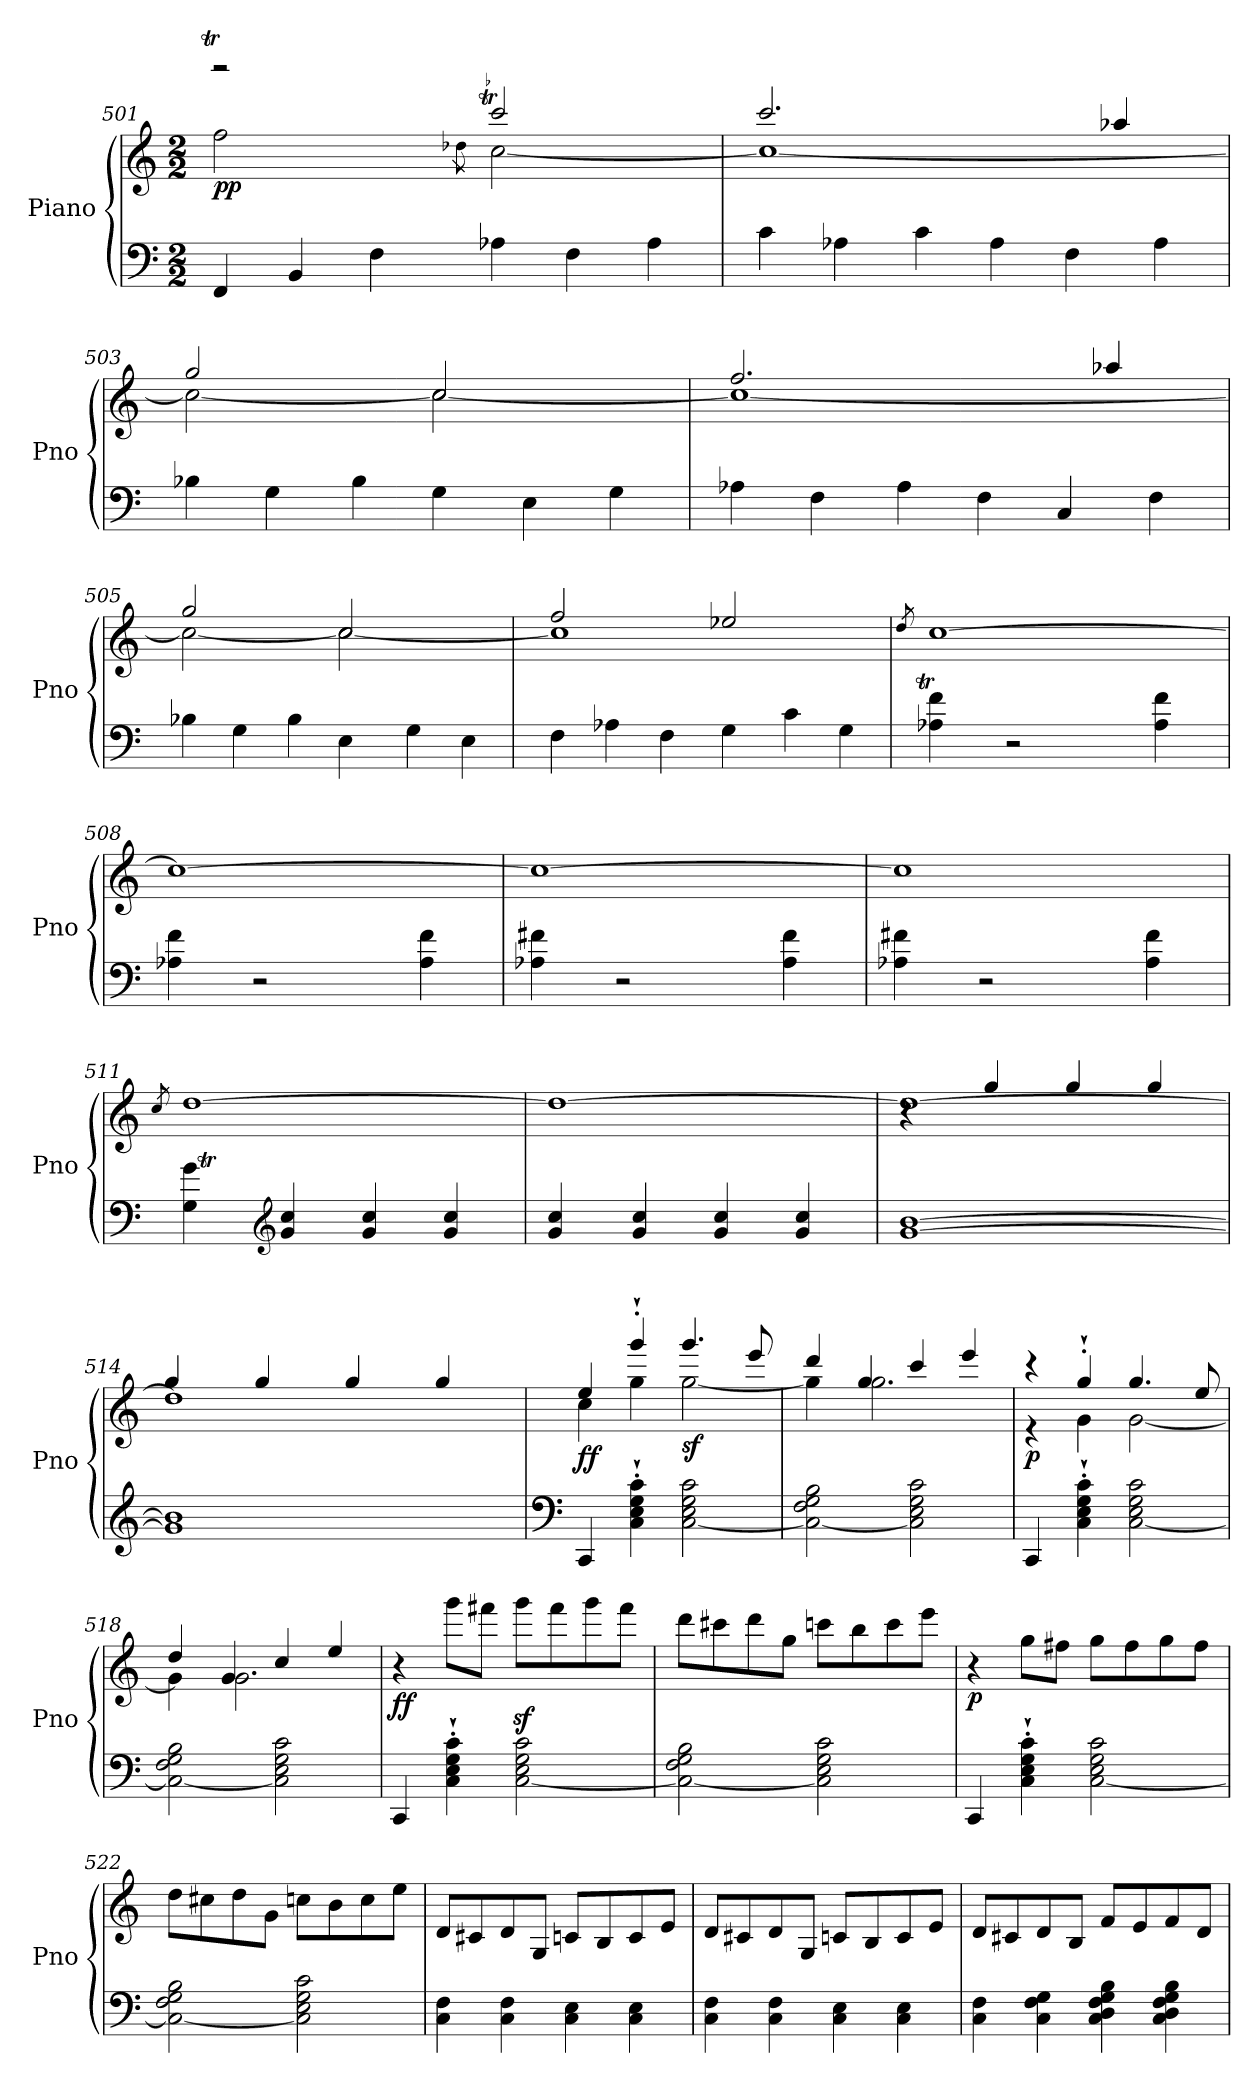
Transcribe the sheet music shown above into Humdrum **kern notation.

**kern	**kern	**dynam
*part1	*part1	*part1
*staff2	*staff1	*staff1/2
*I"Piano	*	*
*I'Pno	*	*
*clefF4	*clefG2	*
*k[]	*k[]	*
*M2/2	*M2/2	*
*Xtuplet	*	*
=501	=501	=501
*	*^	*
*	*	*^	*
!	!	!	!	!LO:DY:b
6FF/	2rdddd	2ff\	16ggTLLyy	pp
.	.	.	16ffyy	.
.	.	.	16ggyy	.
6BB/	.	.	.	.
.	.	.	16ffJJyy	.
.	.	.	16ggLLyy	.
.	.	.	16ffyy	.
6F\	.	.	.	.
.	.	.	16ggTTTyy	.
.	.	.	16ffJJyy	.
.	.	8qdd-X\	.	.
6A-X\	2ccc/	[2cc\	16dd-TLLyy	.
.	.	.	16ccyy	.
.	.	.	16dd-yy	.
6F\	.	.	.	.
.	.	.	16ccJJyy	.
.	.	.	16dd-LLyy	.
.	.	.	16ccyy	.
6A-\	.	.	.	.
.	.	.	16dd-yy	.
.	.	.	16ccJJyy	.
!!LO:LB:g=z	!!	!!
=502	=502	=502	=502	=502
6c\	2.ccc/	1cc_	16dd-XLLyy	.
.	.	.	16ccyy	.
.	.	.	16dd-yy	.
6A-X\	.	.	.	.
.	.	.	16ccJJyy	.
.	.	.	16dd-LLyy	.
.	.	.	16ccyy	.
6c\	.	.	.	.
.	.	.	16dd-yy	.
.	.	.	16ccJJyy	.
6A-\	.	.	16dd-LLyy	.
.	.	.	16ccyy	.
.	.	.	16dd-yy	.
6F\	.	.	.	.
.	.	.	16ccJJyy	.
.	4aa-X/	.	16dd-LLyy	.
.	.	.	16ccyy	.
6A-\	.	.	.	.
.	.	.	16dd-yy	.
.	.	.	16ccJJyy	.
=503	=503	=503	=503	=503
6B-X\	2gg/	2cc\_	16dd-XLLyy	.
.	.	.	16ccyy	.
.	.	.	16dd-yy	.
6G\	.	.	.	.
.	.	.	16ccJJyy	.
.	.	.	16dd-LLyy	.
.	.	.	16ccyy	.
6B-\	.	.	.	.
.	.	.	16dd-yy	.
.	.	.	16ccJJyy	.
6G\	2cc/	2cc\_	16dd-LLyy	.
.	.	.	16ccyy	.
.	.	.	16dd-yy	.
6E\	.	.	.	.
.	.	.	16ccJJyy	.
.	.	.	16dd-LLyy	.
.	.	.	16ccyy	.
6G\	.	.	.	.
.	.	.	16dd-yy	.
.	.	.	16ccJJyy	.
!!LO:PB:g=z	!!	!!
=504	=504	=504	=504	=504
6A-X\	2.ff/	1cc_	16dd-XLLyy	.
.	.	.	16ccyy	.
.	.	.	16dd-yy	.
6F\	.	.	.	.
.	.	.	16ccJJyy	.
.	.	.	16dd-LLyy	.
.	.	.	16ccyy	.
6A-\	.	.	.	.
.	.	.	16dd-yy	.
.	.	.	16ccJJyy	.
6F\	.	.	16dd-LLyy	.
.	.	.	16ccyy	.
.	.	.	16dd-yy	.
6C/	.	.	.	.
.	.	.	16ccJJyy	.
.	4aa-X/	.	16dd-LLyy	.
.	.	.	16ccyy	.
6F\	.	.	.	.
.	.	.	16dd-yy	.
.	.	.	16ccJJyy	.
=505	=505	=505	=505	=505
6B-X\	2gg/	2cc\_	16dd-XLLyy	.
.	.	.	16ccyy	.
.	.	.	16dd-yy	.
6G\	.	.	.	.
.	.	.	16ccJJyy	.
.	.	.	16dd-LLyy	.
.	.	.	16ccyy	.
6B-\	.	.	.	.
.	.	.	16dd-yy	.
.	.	.	16ccJJyy	.
6E\	2cc/	2cc\_	16dd-LLyy	.
.	.	.	16ccyy	.
.	.	.	16dd-yy	.
6G\	.	.	.	.
.	.	.	16ccJJyy	.
.	.	.	16dd-LLyy	.
.	.	.	16ccyy	.
6E\	.	.	.	.
.	.	.	16dd-yy	.
.	.	.	16ccJJyy	.
!!LO:LB:g=z	!!	!!
=506	=506	=506	=506	=506
6F\	2ff/	1cc]	16dd-XLLyy	.
.	.	.	16ccyy	.
.	.	.	16dd-yy	.
6A-X\	.	.	.	.
.	.	.	16ccJJyy	.
.	.	.	16dd-LLyy	.
.	.	.	16ccyy	.
6F\	.	.	.	.
.	.	.	16dd-yy	.
.	.	.	16ccJJyy	.
6G\	2ee-X/	.	16dd-LLyy	.
.	.	.	16ccyy	.
.	.	.	16dd-yy	.
6c\	.	.	.	.
.	.	.	16ccJJyy	.
.	.	.	16dd-LLyy	.
.	.	.	16ccyy	.
6G\	.	.	.	.
.	.	.	16dd-TTTyy	.
.	.	.	16ccJJyy	.
*	*v	*v	*v	*
=507	=507	=507
.	8qdd/	.
*	*^	*
4A-X\ 4f\	[1cc	16ddTLLyy	.
.	.	16ccyy	.
.	.	16ddyy	.
.	.	16ccJJyy	.
2r	.	16ddLLyy	.
.	.	16ccyy	.
.	.	16ddyy	.
.	.	16ccJJyy	.
.	.	16ddLLyy	.
.	.	16ccyy	.
.	.	16ddyy	.
.	.	16ccJJyy	.
4A-\ 4f\	.	16ddLLyy	.
.	.	16ccyy	.
.	.	16ddyy	.
.	.	16ccJJyy	.
!!LO:LB:g=z	!!
=508	=508	=508	=508
4A-X\ 4f\	1cc_	16ddLLyy	.
.	.	16ccyy	.
.	.	16ddyy	.
.	.	16ccJJyy	.
2r	.	16ddLLyy	.
.	.	16ccyy	.
.	.	16ddyy	.
.	.	16ccJJyy	.
.	.	16ddLLyy	.
.	.	16ccyy	.
.	.	16ddyy	.
.	.	16ccJJyy	.
4A-\ 4f\	.	16ddLLyy	.
.	.	16ccyy	.
.	.	16ddyy	.
.	.	16ccJJyy	.
=509	=509	=509	=509
4A-X\ 4f#X\	1cc_	16ddLLyy	.
.	.	16ccyy	.
.	.	16ddyy	.
.	.	16ccJJyy	.
2r	.	16ddLLyy	.
.	.	16ccyy	.
.	.	16ddyy	.
.	.	16ccJJyy	.
.	.	16ddLLyy	.
.	.	16ccyy	.
.	.	16ddyy	.
.	.	16ccJJyy	.
4A-\ 4f#\	.	16ddLLyy	.
.	.	16ccyy	.
.	.	16ddyy	.
.	.	16ccJJyy	.
!!LO:LB:g=z	!!
=510	=510	=510	=510
4A-X\ 4f#X\	1cc]	16ccLLyy	.
.	.	16ddyy	.
.	.	16ccyy	.
.	.	16ddJJyy	.
2r	.	16ccLLyy	.
.	.	16ddyy	.
.	.	16ccyy	.
.	.	16ddJJyy	.
.	.	16ccLLyy	.
.	.	16ddyy	.
.	.	16ccyy	.
.	.	16ddJJyy	.
4A-\ 4f#\	.	16ccLLyy	.
.	.	16ddyy	.
.	.	16ccTTTyy	.
.	.	16ddJJyy	.
=511	=511	=511	=511
.	8qcc/	.	.
4G\ 4g\	[1dd	16ccnTLLyy	.
.	.	16ddyy	.
.	.	16eeyy	.
.	.	16ddJJyy	.
*clefG2	*	*	*
!	!	!	!LO:DY:a=2
4g/ 4cc/	.	16eeLLyy	other-dynamics
.	.	16ddyy	.
.	.	16eeyy	.
.	.	16ddJJyy	.
4g/ 4cc/	.	16eeLLyy	.
.	.	16ddyy	.
.	.	16eeyy	.
.	.	16ddJJyy	.
4g/ 4cc/	.	16eeLLyy	.
.	.	16ddyy	.
.	.	16eeyy	.
.	.	16ddJJyy	.
!!LO:LB:g=z	!!
=512	=512	=512	=512
4g/ 4cc/	1dd_	16eeLLyy	.
.	.	16ddyy	.
.	.	16eeyy	.
.	.	16ddJJyy	.
4g/ 4cc/	.	16eeLLyy	.
.	.	16ddyy	.
.	.	16eeyy	.
.	.	16ddJJyy	.
4g/ 4cc/	.	16eeLLyy	.
.	.	16ddyy	.
.	.	16eeyy	.
.	.	16ddJJyy	.
4g/ 4cc/	.	16eeLLyy	.
.	.	16ddyy	.
.	.	16eeyy	.
.	.	16ddJJyy	.
=513	=513	=513	=513
*^	*	*^	*
[1g [1b	16ccLLyy	1dd_	16eeLLyy	4r	.
.	16byy	.	16ddyy	.	.
.	16ccyy	.	16eeyy	.	.
.	16bJJyy	.	16ddJJyy	.	.
.	16ccLLyy	.	16eeLLyy	4gg/	.
.	16byy	.	16ddyy	.	.
.	16ccyy	.	16eeyy	.	.
.	16bJJyy	.	16ddJJyy	.	.
.	16ccLLyy	.	16eeLLyy	4gg/	.
.	16byy	.	16ddyy	.	.
.	16ccyy	.	16eeyy	.	.
.	16bJJyy	.	16ddJJyy	.	.
.	16ccLLyy	.	16eeLLyy	4gg/	.
.	16byy	.	16ddyy	.	.
.	16ccyy	.	16eeyy	.	.
.	16bJJyy	.	16ddJJyy	.	.
!!LO:LB:g=z	!!	!!
=514	=514	=514	=514	=514	=514
1g] 1b]	16ccLLyy	1dd]	16eeLLyy	4gg/	.
.	16byy	.	16ddyy	.	.
.	16ccyy	.	16eeyy	.	.
.	16bJJyy	.	16ddJJyy	.	.
.	16ccLLyy	.	16eeLLyy	4gg/	.
.	16byy	.	16ddyy	.	.
.	16ccyy	.	16eeyy	.	.
.	16bJJyy	.	16ddJJyy	.	.
.	16ccLLyy	.	16eeLLyy	4gg/	.
.	16byy	.	16ddyy	.	.
.	16ccyy	.	16eeyy	.	.
.	16bJJyy	.	16ddJJyy	.	.
.	16ccLLyy	.	16eeLLyy	4gg/	.
.	16byy	.	16ddyy	.	.
.	16ccyy	.	16eeTTTyy	.	.
.	16bJJyy	.	16ddJJyy	.	.
*v	*v	*	*	*	*
*	*v	*v	*v	*
=515	=515	=515
*clefF4	*	*
*^	*^	*
!	!	!	!	!LO:DY:b
*v	*v	*	*	*
4CC/	4ee/	4cc\	ff
4C\'` 4E\'` 4G\'` 4c\'`	4ggg'`/	4gg\	.
!	!	!	!LO:DY:b
[2C\ 2E\ 2G\ 2c\	4.ggg/	[2gg\	sf
.	8eee/	.	.
=516	=516	=516	=516
2C\_ 2F\ 2G\ 2B\	4ddd/	4gg\]	.
.	4gg/	2.gg\	.
2C\] 2E\ 2G\ 2c\	4ccc/	.	.
.	4eee/	.	.
=517	=517	=517	=517
!	!	!	!LO:DY:b
4CC/	4r	4r	p
4C\'` 4E\'` 4G\'` 4c\'`	4gg'`/	4g\	.
[2C\ 2E\ 2G\ 2c\	4.gg/	[2g\	.
.	8ee/	.	.
=518	=518	=518	=518
2C\_ 2F\ 2G\ 2B\	4dd/	4g\]	.
.	4g/	2.g\	.
2C\] 2E\ 2G\ 2c\	4cc/	.	.
.	4ee/	.	.
*	*v	*v	*
!!LO:PB:g=z
=519	=519	=519
!	!	!LO:DY:b
4CC/	4r	ff
4C\'` 4E\'` 4G\'` 4c\'`	8ggg\L	.
.	8fff#X\J	.
[2C\ 2E\ 2G\ 2c\	8gggz<\L	.
.	8fff#\	.
.	8ggg\	.
.	8fff#\J	.
=520	=520	=520
2C\_ 2F\ 2G\ 2B\	8ddd\L	.
.	8ccc#X\	.
.	8ddd\	.
.	8gg\J	.
2C\] 2E\ 2G\ 2c\	8cccn\L	.
.	8bb\	.
.	8ccc\	.
.	8eee\J	.
=521	=521	=521
!	!	!LO:DY:b
4CC/	4r	p
4C\'` 4E\'` 4G\'` 4c\'`	8gg\L	.
.	8ff#X\J	.
[2C\ 2E\ 2G\ 2c\	8gg\L	.
.	8ff#\	.
.	8gg\	.
.	8ff#\J	.
=522	=522	=522
2C\_ 2F\ 2G\ 2B\	8dd\L	.
.	8cc#X\	.
.	8dd\	.
.	8g\J	.
2C\] 2E\ 2G\ 2c\	8ccn\L	.
.	8b\	.
.	8cc\	.
.	8ee\J	.
!!LO:LB:g=z
=523	=523	=523
4C\ 4F\	8d/L	.
.	8c#X/	.
4C\ 4F\	8d/	.
.	8G/J	.
4C\ 4E\	8cn/L	.
.	8B/	.
4C\ 4E\	8c/	.
.	8e/J	.
=524	=524	=524
4C\ 4F\	8d/L	.
.	8c#X/	.
4C\ 4F\	8d/	.
.	8G/J	.
4C\ 4E\	8cn/L	.
.	8B/	.
4C\ 4E\	8c/	.
.	8e/J	.
=525	=525	=525
!	!	!LO:DY:b
4C\ 4F\	8d/L	other-dynamics
.	8c#X/	.
4C\ 4F\ 4G\	8d/	.
.	8B/J	.
4C\ 4D\ 4F\ 4G\ 4B\	8f/L	.
.	8e/	.
4C\ 4D\ 4F\ 4G\ 4B\	8f/	.
.	8d/J	.
=	=	=
*-	*-	*-
